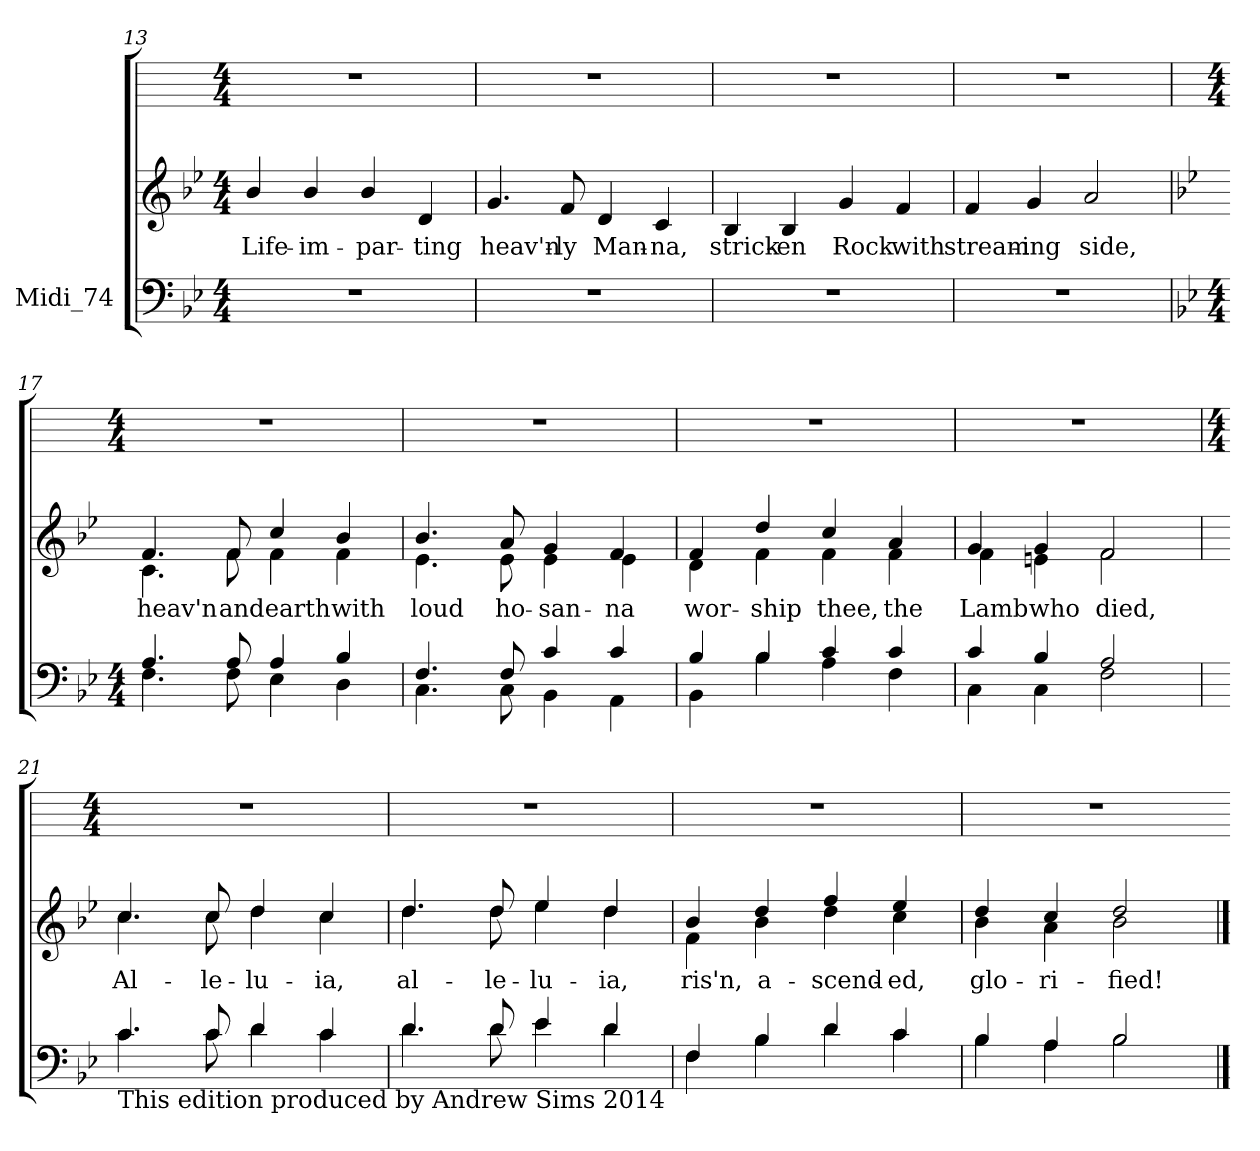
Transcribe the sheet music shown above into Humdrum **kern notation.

**kern	**kern	**text	**kern
*part3	*part2	*part2	*part1
*staff3	*staff2	*staff2	*staff1
*I"Midi_74	*	*	*
!!LO:LB:g=z
*clefF4	*clefG2	*	*
*k[b-e-]	*k[b-e-]	*	*
*B-:	*B-:	*	*
*M4/4	*M4/4	*	*M4/4
=13	=13	=13	=13
!	!	!LO:LY:b	!
1r	4b-/	Life-	1r
!	!	!LO:LY:b	!
.	4b-/	-im-	.
!	!	!LO:LY:b	!
.	4b-/	-par-	.
!	!	!LO:LY:b	!
.	4d	-ting	.
=14	=14	=14	=14
!	!	!LO:LY:b	!
1r	4.g	heav'n-	1r
!	!	!LO:LY:b	!
.	8f	-ly	.
!	!	!LO:LY:b	!
.	4d	Man-	.
!	!	!LO:LY:b	!
.	4c	-na,	.
=15	=15	=15	=15
!	!	!LO:LY:b	!
1r	4B-	strick-	1r
!	!	!LO:LY:b	!
.	4B-	-en	.
!	!	!LO:LY:b	!
.	4g	Rock	.
!	!	!LO:LY:b	!
.	4f	with	.
=16	=16	=16	=16
!	!	!LO:LY:b	!
1r	4f	stream-	1r
!	!	!LO:LY:b	!
.	4g	-ing	.
!	!	!LO:LY:b	!
.	2a	side,	.
!!LO:LB:g=z
=17	=17	=17	=17
*k[b-e-]	*	*	*
*B-:	*	*	*
*M4/4	*	*	*M4/4
*^	*	*	*
!	!	!	!LO:LY:b	!
*	*	*^	*	*
4.A/	4.F\	4.f/	4.c\	heav'n	1r
!	!	!	!	!LO:LY:b	!
8A/	8F\	8f/	8f\	and	.
!	!	!	!	!LO:LY:b	!
4A/	4E-\	4cc/	4f\	earth	.
!	!	!	!	!LO:LY:b	!
4B-/	4D\	4b-/	4f\	with	.
=18	=18	=18	=18	=18	=18
!	!	!	!	!LO:LY:b	!
4.F/	4.C\	4.b-/	4.e-\	loud	1r
!	!	!	!	!LO:LY:b	!
8F/	8C\	8a/	8e-\	ho-	.
!	!	!	!	!LO:LY:b	!
4c/	4BB-\	4g/	4e-\	-san-	.
!	!	!	!	!LO:LY:b	!
4c/	4AA\	4f/	4e-\	-na	.
=19	=19	=19	=19	=19	=19
!	!	!	!	!LO:LY:b	!
4B-/	4BB-\	4f/	4d\	wor-	1r
!	!	!	!	!LO:LY:b	!
4B-/	4B-\	4dd/	4f\	-ship	.
!	!	!	!	!LO:LY:b	!
4c/	4A\	4cc/	4f\	thee,	.
!	!	!	!	!LO:LY:b	!
4c/	4F\	4a/	4f\	the	.
=20	=20	=20	=20	=20	=20
!	!	!	!	!LO:LY:b	!
4c/	4C\	4g/	4f\	Lamb	1r
!	!	!	!	!LO:LY:b	!
4B-/	4C\	4g/	4en\	who	.
!	!	!	!	!LO:LY:b	!
2A/	2F\	2f/	2f\	died,	.
!!LO:LB:g=z
=21	=21	=21	=21	=21	=21
*	*	*	*	*	*M4/4
!LO:TX:b:t=This edition produced by Andrew Sims 2014	!	!	!	!	!
!	!	!	!	!LO:LY:b	!
4.c/	4.c\	4.cc/	4.cc\	Al-	1r
!	!	!	!	!LO:LY:b	!
8c/	8c\	8cc/	8cc\	-le-	.
!	!	!	!	!LO:LY:b	!
4d/	4d\	4dd/	4dd\	-lu-	.
!	!	!	!	!LO:LY:b	!
4c/	4c\	4cc/	4cc\	-ia,	.
=22	=22	=22	=22	=22	=22
!	!	!	!	!LO:LY:b	!
4.d/	4.d\	4.dd/	4.dd\	al-	1r
!	!	!	!	!LO:LY:b	!
8d/	8d\	8dd/	8dd\	-le-	.
!	!	!	!	!LO:LY:b	!
4e-/	4e-\	4ee-/	4ee-\	-lu-	.
!	!	!	!	!LO:LY:b	!
4d/	4d\	4dd/	4dd\	-ia,	.
=23	=23	=23	=23	=23	=23
!	!	!	!	!LO:LY:b	!
4F/	4F\	4b-/	4f\	ris'n,	1r
!	!	!	!	!LO:LY:b	!
4B-/	4B-\	4dd/	4b-\	a-	.
!	!	!	!	!LO:LY:b	!
4d/	4d\	4ff/	4dd\	-scend-	.
!	!	!	!	!LO:LY:b	!
4c/	4c\	4ee-/	4cc\	-ed,	.
=24	=24	=24	=24	=24	=24
!	!	!	!	!LO:LY:b	!
4B-/	4B-\	4dd/	4b-\	glo-	1r
!	!	!	!	!LO:LY:b	!
4A/	4A\	4cc/	4a\	-ri-	.
!	!	!	!	!LO:LY:b	!
2B-/	2B-\	2dd/	2b-\	-fied!	.
*v	*v	*	*	*	*
*	*v	*v	*	*
==	==	=	=
*-	*-	*-	*-
